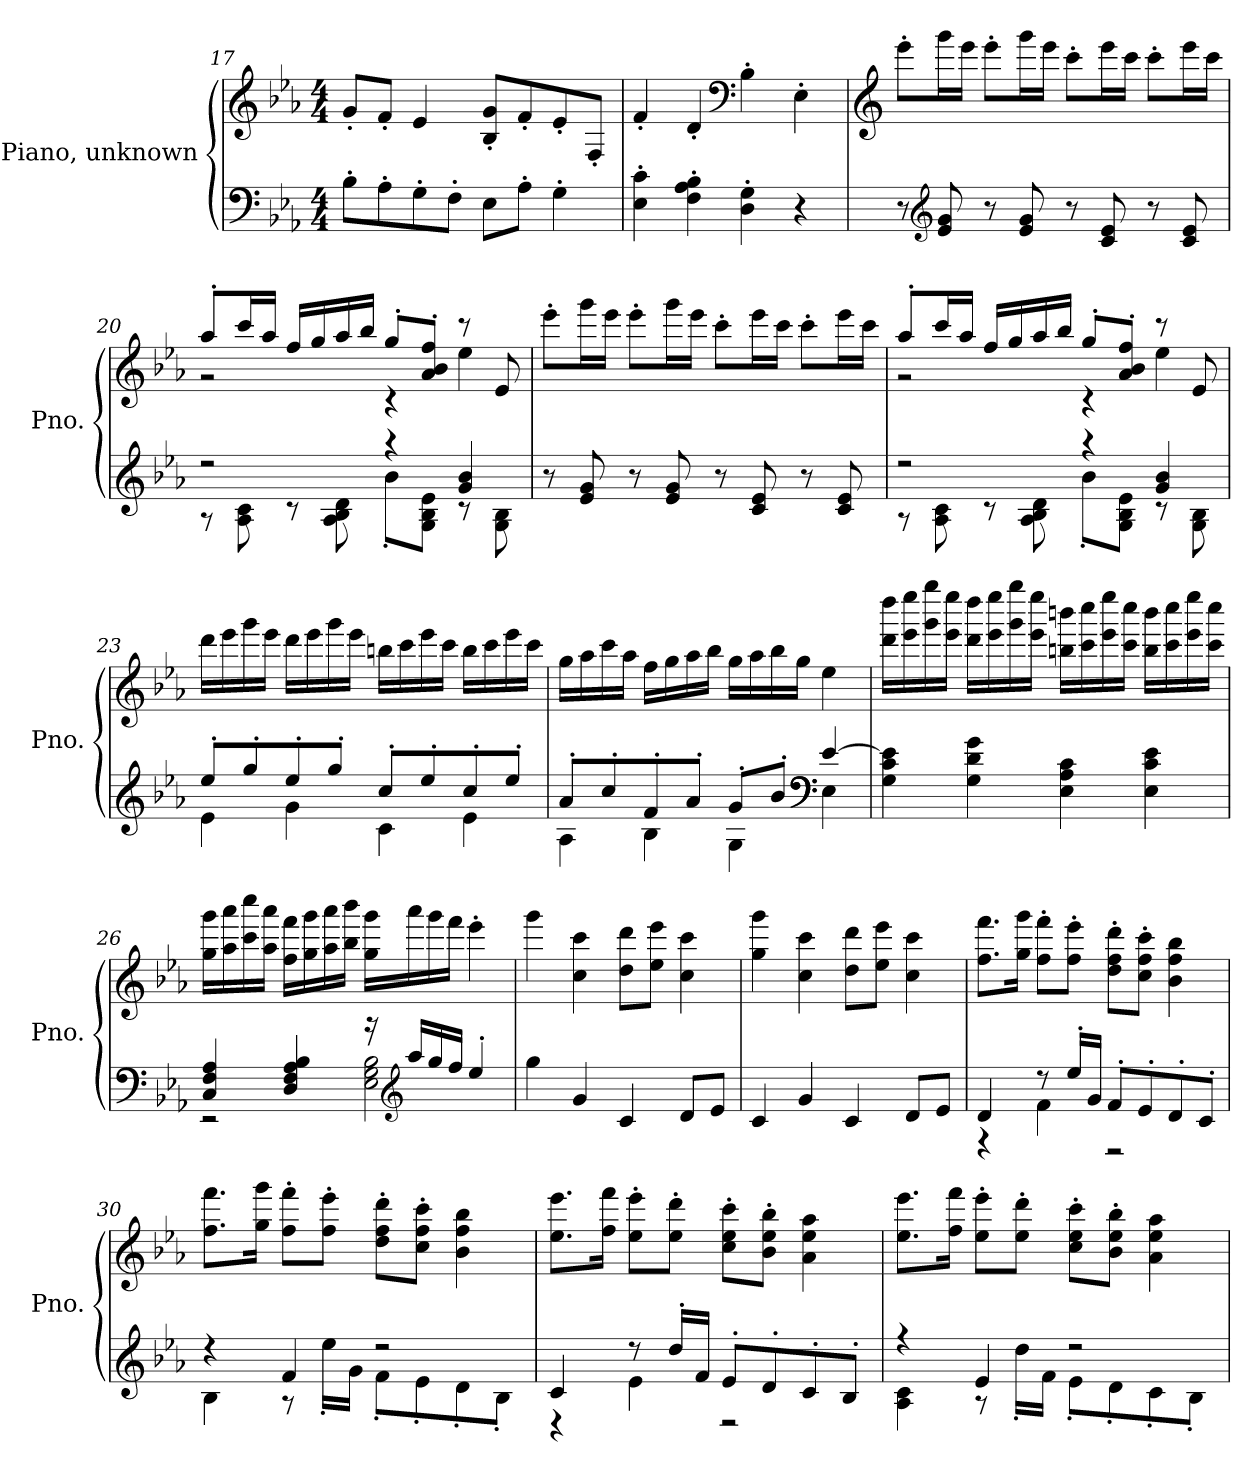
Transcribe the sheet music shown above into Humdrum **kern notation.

**kern	**kern
*part1	*part1
*staff2	*staff1
*I"Piano, unknown	*
*I'Pno.	*
*clefF4	*clefG2
*k[b-e-a-]	*k[b-e-a-]
*M4/4	*M4/4
=17	=17
8B-'\L	8g'/L
8A-'\	8f'/J
8G'\	4e-/
8F'\J	.
8E-\L	8B-/' 8g/'L
8A-'\J	8f'/
4G'\	8e-'/
.	8F'/J
!!LO:LB:g=z
=18	=18
4E-\' 4c\'	4f'/
4F\' 4A-\' 4B-\'	4d'/
*	*clefF4
4D\' 4G\'	4B-'\
4r	4E-'\
=19	=19
*	*clefG2
8r	8eee-'\L
*clefG2	*
8e-/ 8g/	16ggg\L
.	16eee-\JJ
8r	8eee-'\L
8e-/ 8g/	16ggg\L
.	16eee-\JJ
8r	8ccc'\L
8c/ 8e-/	16eee-\L
.	16ccc\JJ
8r	8ccc'\L
8c/ 8e-/	16eee-\L
.	16ccc\JJ
=20	=20
*^	*^
2r	8r	8aa-'/L	2r
.	8A-\ 8c\	16ccc/L	.
.	.	16aa-/JJ	.
.	8r	16ff/LL	.
.	.	16gg/	.
.	8A-\ 8B-\ 8d\	16aa-/	.
.	.	16bb-/JJ	.
4r	8b-'\L	8gg'/L	4r
.	8G\ 8B-\ 8e-\J	8a-/' 8b-/' 8ff/'J	.
4g/ 4b-/	8r	8r	4ee-\
.	8G\ 8B-\	8e-/	.
*v	*v	*	*
*	*v	*v
!!LO:LB:g=z
=21	=21
8r	8eee-'\L
8e-/ 8g/	16ggg\L
.	16eee-\JJ
8r	8eee-'\L
8e-/ 8g/	16ggg\L
.	16eee-\JJ
8r	8ccc'\L
8c/ 8e-/	16eee-\L
.	16ccc\JJ
8r	8ccc'\L
8c/ 8e-/	16eee-\L
.	16ccc\JJ
=22	=22
*^	*^
2r	8r	8aa-'/L	2r
.	8A-\ 8c\	16ccc/L	.
.	.	16aa-/JJ	.
.	8r	16ff/LL	.
.	.	16gg/	.
.	8A-\ 8B-\ 8d\	16aa-/	.
.	.	16bb-/JJ	.
4r	8b-'\L	8gg'/L	4r
.	8G\ 8B-\ 8e-\J	8a-/' 8b-/' 8ff/'J	.
4g/ 4b-/	8r	8r	4ee-\
.	8G\ 8B-\	8e-/	.
*	*	*v	*v
!!LO:PB:g=z
=23	=23	=23
8ee-'/L	4e-\	16ddd\LL
.	.	16eee-\
8gg'/	.	16ggg\
.	.	16eee-\JJ
8ee-'/	4g\	16ddd\LL
.	.	16eee-\
8gg'/J	.	16ggg\
.	.	16eee-\JJ
8cc'/L	4c\	16bbn\LL
.	.	16ccc\
8ee-'/	.	16eee-\
.	.	16ccc\JJ
8cc'/	4e-\	16bb\LL
.	.	16ccc\
8ee-'/J	.	16eee-\
.	.	16ccc\JJ
=24	=24	=24
8a-'/L	4A-\	16gg\LL
.	.	16aa-\
8cc'/	.	16ccc\
.	.	16aa-\JJ
8f'/	4B-\	16ff\LL
.	.	16gg\
8a-'/J	.	16aa-\
.	.	16bb-\JJ
8g'/L	4G\	16gg\LL
.	.	16aa-\
8b-'/J	.	16bb-\
.	.	16gg\JJ
*clefF4	*	*
[4e-/	4E-\	4ee-\
*v	*v	*
!!LO:LB:g=z
=25	=25
4G\ 4c\ 4e-\]	16ddd\ 16dddd\LL
.	16eee-\ 16eeee-\
.	16ggg\ 16gggg\
.	16eee-\ 16eeee-\JJ
4G\ 4d\ 4g\	16ddd\ 16dddd\LL
.	16eee-\ 16eeee-\
.	16ggg\ 16gggg\
.	16eee-\ 16eeee-\JJ
4E-\ 4A-\ 4c\	16bbn\ 16bbbn\LL
.	16ccc\ 16cccc\
.	16eee-\ 16eeee-\
.	16ccc\ 16cccc\JJ
4E-\ 4c\ 4e-\	16bb\ 16bbb\LL
.	16ccc\ 16cccc\
.	16eee-\ 16eeee-\
.	16ccc\ 16cccc\JJ
=26	=26
*^	*
4C/ 4F/ 4A-/	2r	16gg\ 16ggg\LL
.	.	16aa-\ 16aaa-\
.	.	16ccc\ 16cccc\
.	.	16aa-\ 16aaa-\JJ
4D/ 4F/ 4A-/ 4B-/	.	16ff\ 16fff\LL
.	.	16gg\ 16ggg\
.	.	16aa-\ 16aaa-\
.	.	16bb-\ 16bbb-\JJ
16r	2E-\ 2G\ 2B-\	16gg\ 16ggg\LL
*clefG2	*	*
16aa-/LL	.	16aaa-\
16gg/	.	16ggg\
16ff/JJ	.	16fff\JJ
4ee-'/	.	4eee-'\
*v	*v	*
!!LO:LB:g=z
=27	=27
4gg\	4ggg\
4g/	4cc\ 4ccc\
4c/	8dd\ 8ddd\L
.	8ee-\ 8eee-\J
8d/L	4cc\ 4ccc\
8e-/J	.
=28	=28
4c/	4gg\ 4ggg\
4g/	4cc\ 4ccc\
4c/	8dd\ 8ddd\L
.	8ee-\ 8eee-\J
8d/L	4cc\ 4ccc\
8e-/J	.
=29	=29
*^	*
4d/	4r	8.ff\ 8.fff\L
.	.	16gg\ 16ggg\Jk
8r	4f\	8ff\' 8fff\'L
16ee-'/LL	.	8ff\' 8eee-\'J
16g/JJ	.	.
8f'/L	2r	8dd\' 8ff\' 8ddd\'L
8e-'/	.	8cc\' 8ff\' 8ccc\'J
8d'/	.	4b-\ 4ff\ 4bb-\
8c'/J	.	.
=30	=30	=30
4r	4B-\	8.ff\ 8.fff\L
.	.	16gg\ 16ggg\Jk
4f/	8r	8ff\' 8fff\'L
.	16ee-'\LL	8ff\' 8eee-\'J
.	16g\JJ	.
2r	8f'\L	8dd\' 8ff\' 8ddd\'L
.	8e-'\	8cc\' 8ff\' 8ccc\'J
.	8d'\	4b-\ 4ff\ 4bb-\
.	8B-'\J	.
!!LO:LB:g=z
=31	=31	=31
4c/	4r	8.ee-\ 8.eee-\L
.	.	16ff\ 16fff\Jk
8r	4e-\	8ee-\' 8eee-\'L
16dd'/LL	.	8ee-\' 8ddd\'J
16f/JJ	.	.
8e-'/L	2r	8cc\' 8ee-\' 8ccc\'L
8d'/	.	8b-\' 8ee-\' 8bb-\'J
8c'/	.	4a-\ 4ee-\ 4aa-\
8B-'/J	.	.
=32	=32	=32
4r	4A-\ 4c\	8.ee-\ 8.eee-\L
.	.	16ff\ 16fff\Jk
4e-/	8r	8ee-\' 8eee-\'L
.	16dd'\LL	8ee-\' 8ddd\'J
.	16f\JJ	.
2r	8e-'\L	8cc\' 8ee-\' 8ccc\'L
.	8d'\	8b-\' 8ee-\' 8bb-\'J
.	8c'\	4a-\ 4ee-\ 4aa-\
.	8B-'\J	.
*v	*v	*
=	=
*-	*-
